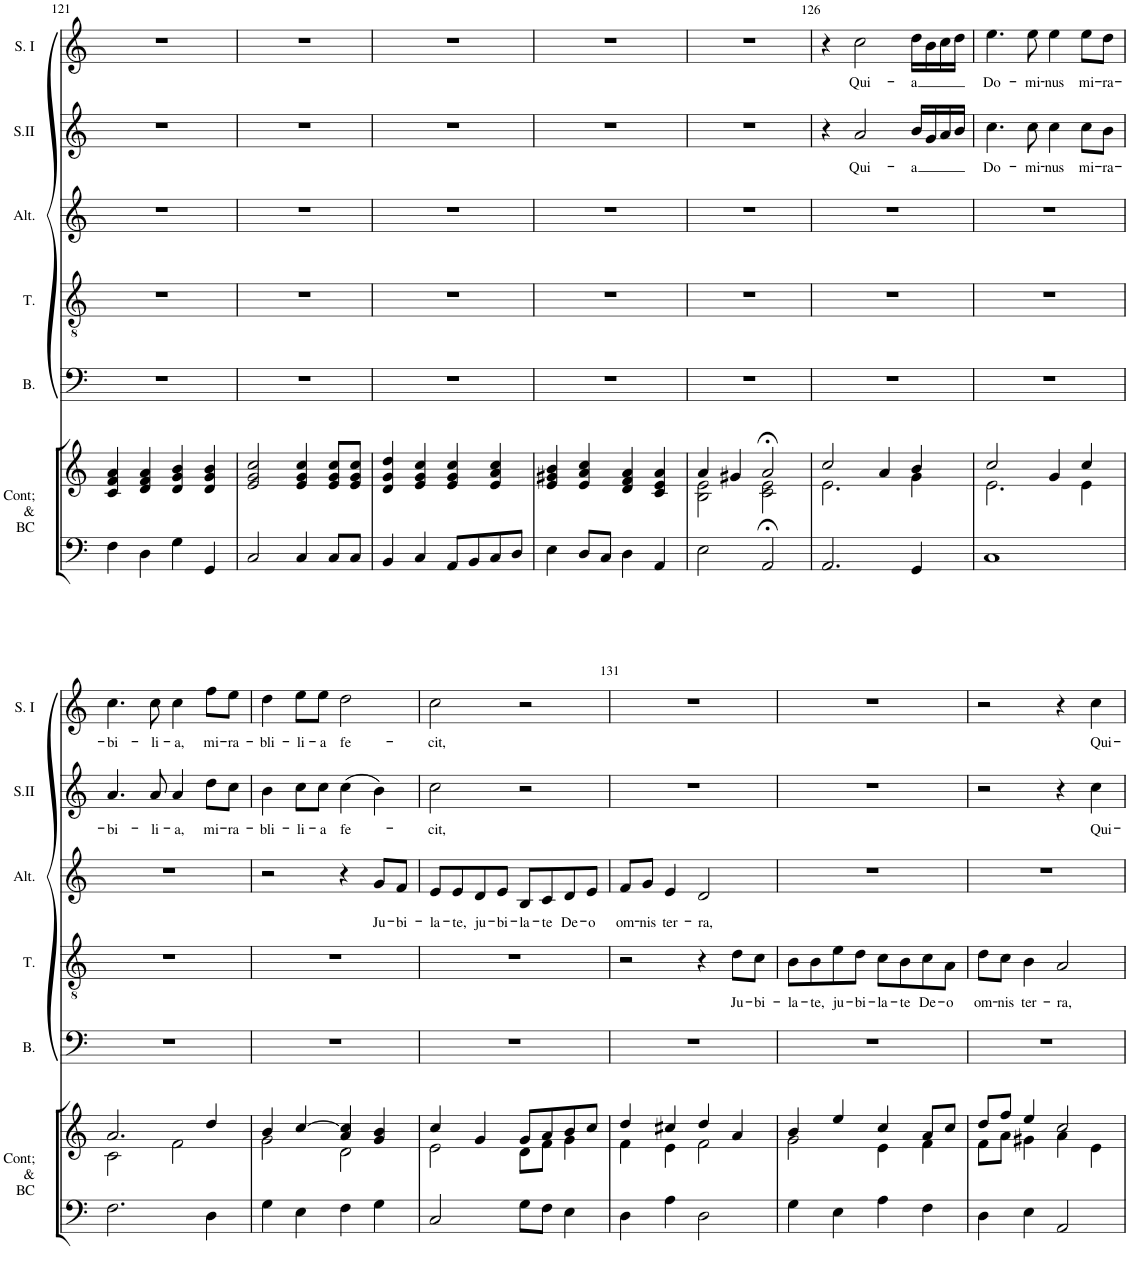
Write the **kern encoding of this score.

**kern	**kern	**kern	**kern	**text	**kern	**text	**kern	**text	**kern	**text
*part6	*part6	*part5	*part4	*part4	*part3	*part3	*part2	*part2	*part1	*part1
*staff7	*staff6	*staff5	*staff4	*staff4	*staff3	*staff3	*staff2	*staff2	*staff1	*staff1
*I"Continuo &amp; Basse Continue	*	*I"Basse	*I"Ténor	*	*I"Alto	*	*I"Soprano II	*	*I"Soprane I	*
*I'Cont; &amp; BC	*	*I'B.	*I'T.	*	*I'Alt.	*	*I'S.II	*	*I'S. I	*
!!LO:PB:g=z
*clefF4	*clefG2	*clefF4	*clefGv2	*	*clefG2	*	*clefG2	*	*clefG2	*
*k[]	*k[]	*k[]	*k[]	*	*k[]	*	*k[]	*	*k[]	*
*M4/4	*M4/4	*M4/4	*M4/4	*	*M4/4	*	*M4/4	*	*M4/4	*
*met(c)	*met(c)	*met(c)	*met(c)	*	*met(c)	*	*met(c)	*	*met(c)	*
=121	=121	=121	=121	=121	=121	=121	=121	=121	=121	=121
4F\	4c/ 4f/ 4a/	1r	1r	.	1r	.	1r	.	1r	.
4D\	4d/ 4f/ 4a/	.	.	.	.	.	.	.	.	.
4G\	4d/ 4g/ 4b/	.	.	.	.	.	.	.	.	.
4GG/	4d/ 4g/ 4b/	.	.	.	.	.	.	.	.	.
=122	=122	=122	=122	=122	=122	=122	=122	=122	=122	=122
2C/	2e/ 2g/ 2cc/	1r	1r	.	1r	.	1r	.	1r	.
4C/	4e/ 4g/ 4cc/	.	.	.	.	.	.	.	.	.
8C/L	8e/ 8g/ 8cc/L	.	.	.	.	.	.	.	.	.
8C/J	8e/ 8g/ 8cc/J	.	.	.	.	.	.	.	.	.
=123	=123	=123	=123	=123	=123	=123	=123	=123	=123	=123
4BB/	4d/ 4g/ 4dd/	1r	1r	.	1r	.	1r	.	1r	.
4C/	4e/ 4g/ 4cc/	.	.	.	.	.	.	.	.	.
8AA/L	4e/ 4g/ 4cc/	.	.	.	.	.	.	.	.	.
8BB/	.	.	.	.	.	.	.	.	.	.
8C/	4e/ 4a/ 4cc/	.	.	.	.	.	.	.	.	.
8D/J	.	.	.	.	.	.	.	.	.	.
=124	=124	=124	=124	=124	=124	=124	=124	=124	=124	=124
4E\	4e/ 4g#X/ 4b/	1r	1r	.	1r	.	1r	.	1r	.
8D/L	4e/ 4a/ 4cc/	.	.	.	.	.	.	.	.	.
8C/J	.	.	.	.	.	.	.	.	.	.
4D\	4d/ 4f/ 4a/	.	.	.	.	.	.	.	.	.
4AA/	4c/ 4e/ 4a/	.	.	.	.	.	.	.	.	.
=125	=125	=125	=125	=125	=125	=125	=125	=125	=125	=125
*	*^	*	*	*	*	*	*	*	*	*
2E\	4a/	2B\ 2e\	1r	1r	.	1r	.	1r	.	1r	.
.	4g#X/	.	.	.	.	.	.	.	.	.	.
2AA;</	2a;</	2c\ 2e\	.	.	.	.	.	.	.	.	.
=126	=126	=126	=126	=126	=126	=126	=126	=126	=126	=126	=126
2.AA/	2cc/	2.e\	1r	1r	.	1r	.	4r	.	4r	.
!	!	!	!	!	!	!	!	!	!LO:LY:b	!	!LO:LY:b
.	.	.	.	.	.	.	.	2a/	Qui-	2cc\	Qui-
.	4a/	.	.	.	.	.	.	.	.	.	.
!	!	!	!	!	!	!	!	!	!LO:LY:b	!	!LO:LY:b
4GG/	4b/	4g\	.	.	.	.	.	16b/LL	-a	16dd\LL	-a
.	.	.	.	.	.	.	.	16g/	.	16b\	.
.	.	.	.	.	.	.	.	16a/	.	16cc\	.
.	.	.	.	.	.	.	.	16b/JJ	.	16dd\JJ	.
=127	=127	=127	=127	=127	=127	=127	=127	=127	=127	=127	=127
!	!	!	!	!	!	!	!	!	!LO:LY:b	!	!LO:LY:b
1C	2cc/	2.e\	1r	1r	.	1r	.	4.cc\	Do-	4.ee\	Do-
!	!	!	!	!	!	!	!	!	!LO:LY:b	!	!LO:LY:b
.	.	.	.	.	.	.	.	8cc\	-mi-	8ee\	-mi-
!	!	!	!	!	!	!	!	!	!LO:LY:b	!	!LO:LY:b
.	4g/	.	.	.	.	.	.	4cc\	-nus	4ee\	-nus
!	!	!	!	!	!	!	!	!	!LO:LY:b	!	!LO:LY:b
.	4cc/	4e\	.	.	.	.	.	8cc\L	mi-	8ee\L	mi-
!	!	!	!	!	!	!	!	!	!LO:LY:b	!	!LO:LY:b
.	.	.	.	.	.	.	.	8b\J	-ra-	8dd\J	-ra-
!!LO:LB:g=z
=128	=128	=128	=128	=128	=128	=128	=128	=128	=128	=128	=128
!	!	!	!	!	!	!	!	!	!LO:LY:b	!	!LO:LY:b
2.F\	2.a/	2c\	1r	1r	.	1r	.	4.a/	-bi-	4.cc\	-bi-
!	!	!	!	!	!	!	!	!	!LO:LY:b	!	!LO:LY:b
.	.	.	.	.	.	.	.	8a/	-li-	8cc\	-li-
!	!	!	!	!	!	!	!	!	!LO:LY:b	!	!LO:LY:b
.	.	2f\	.	.	.	.	.	4a/	-a,	4cc\	-a,
!	!	!	!	!	!	!	!	!	!LO:LY:b	!	!LO:LY:b
4D\	4dd/	.	.	.	.	.	.	8dd\L	mi-	8ff\L	mi-
!	!	!	!	!	!	!	!	!	!LO:LY:b	!	!LO:LY:b
.	.	.	.	.	.	.	.	8cc\J	-ra-	8ee\J	-ra-
=129	=129	=129	=129	=129	=129	=129	=129	=129	=129	=129	=129
!	!	!	!	!	!	!	!	!	!LO:LY:b	!	!LO:LY:b
4G\	4b/	2g\	1r	1r	.	2r	.	4b\	-bli-	4dd\	-bli-
!	!	!	!	!	!	!	!	!	!LO:LY:b	!	!LO:LY:b
4E\	[4cc/	.	.	.	.	.	.	8cc\L	-li-	8ee\L	-li-
!	!	!	!	!	!	!	!	!	!LO:LY:b	!	!LO:LY:b
.	.	.	.	.	.	.	.	8cc\J	-a	8ee\J	-a
!	!	!	!	!	!	!	!	!	!LO:LY:b	!	!LO:LY:b
4F\	4a/ 4cc/]	2d\	.	.	.	4r	.	(4cc\	fe-	2dd\	fe-
!	!	!	!	!	!	!	!LO:LY:b	!	!	!	!
4G\	4g/ 4b/	.	.	.	.	8g/L	Ju-	4b\)	.	.	.
!	!	!	!	!	!	!	!LO:LY:b	!	!	!	!
.	.	.	.	.	.	8f/J	-bi-	.	.	.	.
=130	=130	=130	=130	=130	=130	=130	=130	=130	=130	=130	=130
!	!	!	!	!	!	!	!LO:LY:b	!	!LO:LY:b	!	!LO:LY:b
2C/	4cc/	2e\	1r	1r	.	8e/L	-la-	2cc\	-cit,	2cc\	-cit,
!	!	!	!	!	!	!	!LO:LY:b	!	!	!	!
.	.	.	.	.	.	8e/	-te,	.	.	.	.
!	!	!	!	!	!	!	!LO:LY:b	!	!	!	!
.	4g/	.	.	.	.	8d/	ju-	.	.	.	.
!	!	!	!	!	!	!	!LO:LY:b	!	!	!	!
.	.	.	.	.	.	8e/J	-bi-	.	.	.	.
!	!	!	!	!	!	!	!LO:LY:b	!	!	!	!
8G\L	8g/L	8d\L	.	.	.	8B/L	-la-	2r	.	2r	.
!	!	!	!	!	!	!	!LO:LY:b	!	!	!	!
8F\J	8a/	8f\J	.	.	.	8c/	-te	.	.	.	.
!	!	!	!	!	!	!	!LO:LY:b	!	!	!	!
4E\	8b/	4g\	.	.	.	8d/	De-	.	.	.	.
!	!	!	!	!	!	!	!LO:LY:b	!	!	!	!
.	8cc/J	.	.	.	.	8e/J	-o	.	.	.	.
=131	=131	=131	=131	=131	=131	=131	=131	=131	=131	=131	=131
!	!	!	!	!	!	!	!LO:LY:b	!	!	!	!
4D\	4dd/	4f\	1r	2r	.	8f/L	om-	1r	.	1r	.
!	!	!	!	!	!	!	!LO:LY:b	!	!	!	!
.	.	.	.	.	.	8g/J	-nis	.	.	.	.
!	!	!	!	!	!	!	!LO:LY:b	!	!	!	!
4A\	4cc#X/	4e\	.	.	.	4e/	ter-	.	.	.	.
!	!	!	!	!	!	!	!LO:LY:b	!	!	!	!
2D\	4dd/	2f\	.	4r	.	2d/	-ra,	.	.	.	.
!	!	!	!	!	!LO:LY:b	!	!	!	!	!	!
.	4a/	.	.	8d\L	Ju-	.	.	.	.	.	.
!	!	!	!	!	!LO:LY:b	!	!	!	!	!	!
.	.	.	.	8c\J	-bi-	.	.	.	.	.	.
=132	=132	=132	=132	=132	=132	=132	=132	=132	=132	=132	=132
!	!	!	!	!	!LO:LY:b	!	!	!	!	!	!
4G\	4b/	2g\	1r	8B\L	-la-	1r	.	1r	.	1r	.
!	!	!	!	!	!LO:LY:b	!	!	!	!	!	!
.	.	.	.	8B\	-te,	.	.	.	.	.	.
!	!	!	!	!	!LO:LY:b	!	!	!	!	!	!
4E\	4ee/	.	.	8e\	ju-	.	.	.	.	.	.
!	!	!	!	!	!LO:LY:b	!	!	!	!	!	!
.	.	.	.	8d\J	-bi-	.	.	.	.	.	.
!	!	!	!	!	!LO:LY:b	!	!	!	!	!	!
4A\	4cc/	4e\	.	8c\L	-la-	.	.	.	.	.	.
!	!	!	!	!	!LO:LY:b	!	!	!	!	!	!
.	.	.	.	8B\	-te	.	.	.	.	.	.
!	!	!	!	!	!LO:LY:b	!	!	!	!	!	!
4F\	8a/L	4f\	.	8c\	De-	.	.	.	.	.	.
!	!	!	!	!	!LO:LY:b	!	!	!	!	!	!
.	8cc/J	.	.	8A\J	-o	.	.	.	.	.	.
=133	=133	=133	=133	=133	=133	=133	=133	=133	=133	=133	=133
!	!	!	!	!	!LO:LY:b	!	!	!	!	!	!
4D\	8dd/L	8f\L	1r	8d\L	om-	1r	.	2r	.	2r	.
!	!	!	!	!	!LO:LY:b	!	!	!	!	!	!
.	8ff/J	8a\J	.	8c\J	-nis	.	.	.	.	.	.
!	!	!	!	!	!LO:LY:b	!	!	!	!	!	!
4E\	4ee/	4g#X\	.	4B\	ter-	.	.	.	.	.	.
!	!	!	!	!	!LO:LY:b	!	!	!	!	!	!
2AA/	2cc/	4a\	.	2A/	-ra,	.	.	4r	.	4r	.
!	!	!	!	!	!	!	!	!	!LO:LY:b	!	!LO:LY:b
.	.	4e\	.	.	.	.	.	4cc\	Qui-	4cc\	Qui-
*	*v	*v	*	*	*	*	*	*	*	*	*
=	=	=	=	=	=	=	=	=	=	=
*-	*-	*-	*-	*-	*-	*-	*-	*-	*-	*-
